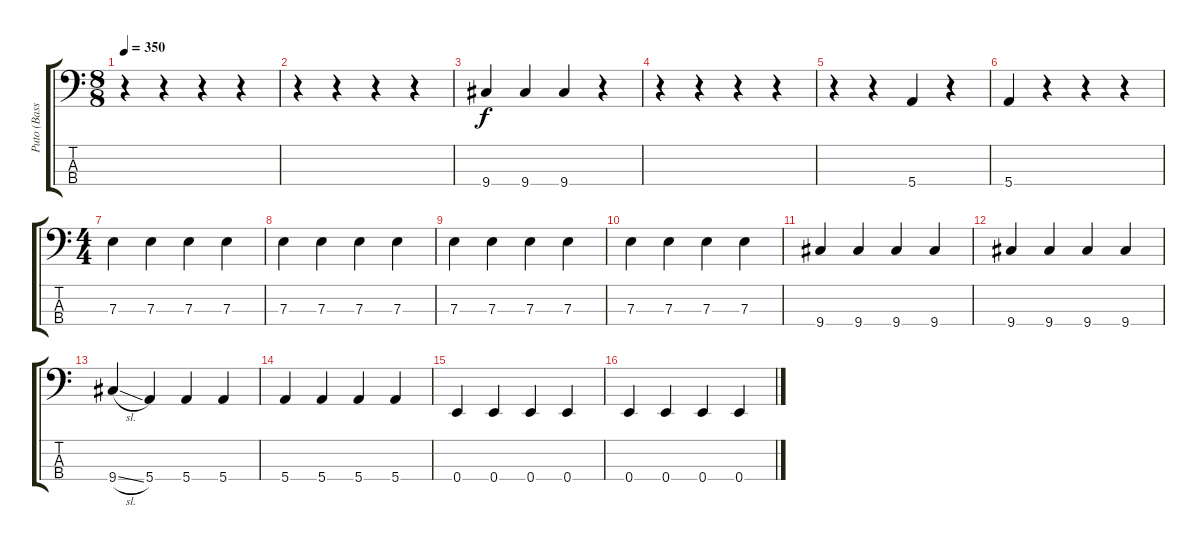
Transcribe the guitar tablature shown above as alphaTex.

\track ("Puto (Bass)" "Puto (Bass") {solo instrument electricbasspick}
\staff {score tabs}
\tuning (G2 D2 A1 E1) {hide}
\ts (8 8)
\tempo 350
\clef f4
\ks c
r.4{dy f} r.4 r.4 r.4 |
r.4 r.4 r.4 r.4 |
9.4.4 9.4.4 9.4.4 r.4 |
r.4 r.4 r.4 r.4 |
r.4 r.4 5.4.4 r.4 |
5.4.4 r.4 r.4 r.4 |
\ts (4 4)
7.3.4 7.3.4 7.3.4 7.3.4 |
7.3.4 7.3.4 7.3.4 7.3.4 |
7.3.4 7.3.4 7.3.4 7.3.4 |
7.3.4 7.3.4 7.3.4 7.3.4 |
9.4.4 9.4.4 9.4.4 9.4.4 |
9.4.4 9.4.4 9.4.4 9.4.4 |
9.4{sl}.4 5.4.4 5.4.4 5.4.4 |
5.4.4 5.4.4 5.4.4 5.4.4 |
0.4.4 0.4.4 0.4.4 0.4.4 |
0.4.4 0.4.4 0.4.4 0.4.4
